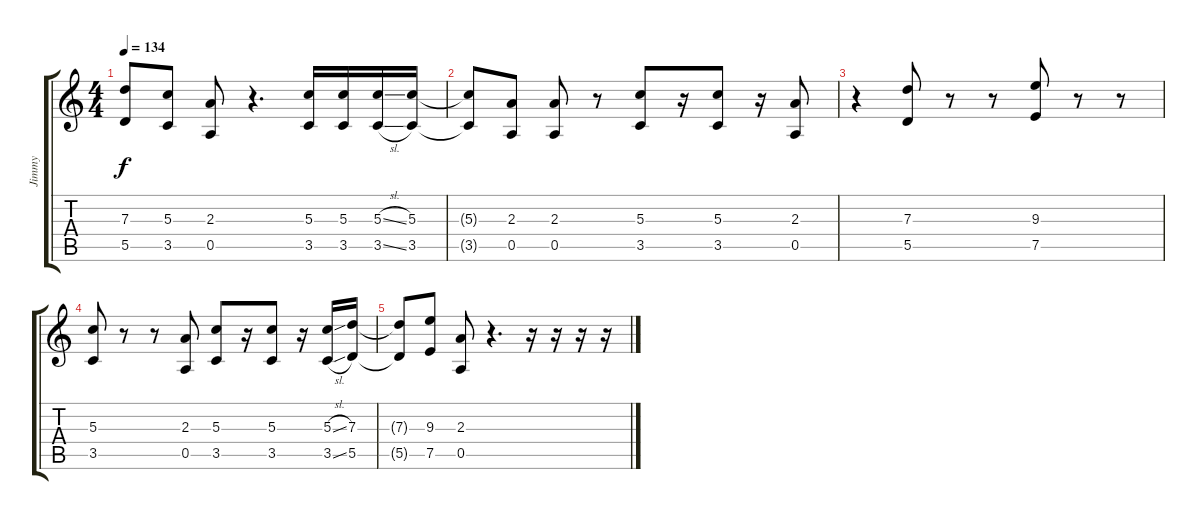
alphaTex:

\track ("Jimmy" "Jimmy") {instrument electricguitarjazz}
\staff {score tabs}
\tuning (E4 B3 G3 D3 A2 E2) {hide}
\ts (4 4)
\tempo 134
\clef g2
\ks c
(7.3{t} 5.5{t}).8{dy f} (5.3 3.5).8 (2.3 0.5).8 r.4{d} (5.3 3.5).16 (5.3 3.5).16 (5.3{sl} 3.5{sl}).16 (5.3 3.5).16 |
(5.3{t} 3.5{t}).8 (2.3 0.5).8 (2.3 0.5).8 r.8 (5.3 3.5).8 r.16 (5.3 3.5).8 r.16 (2.3 0.5).8 |
r.4 (7.3 5.5).8 r.8 r.8 (9.3 7.5).8 r.8 r.8 |
(5.3 3.5).8 r.8 r.8 (2.3 0.5).8 (5.3 3.5).8 r.16 (5.3 3.5).8 r.16 (5.3{sl} 3.5{sl}).16 (7.3 5.5).16 |
(7.3{t} 5.5{t}).8 (9.3 7.5).8 (2.3 0.5).8 r.4{d} r.16 r.16 r.16 r.16
